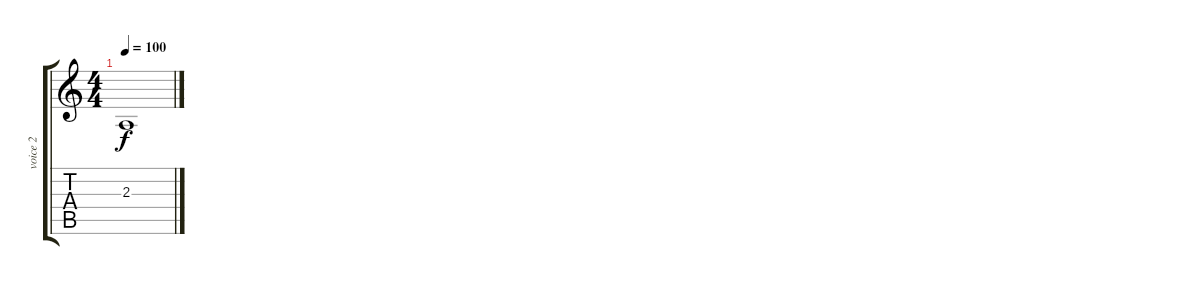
\track ("voice 2" "voice 2") {instrument lead1square}
\staff {score tabs}
\tuning (E4 B3 G3 D3 A2 E2) {hide}
\ts (4 4)
\tempo 100
\clef g2
\ks c
2.3.1{dy f}
